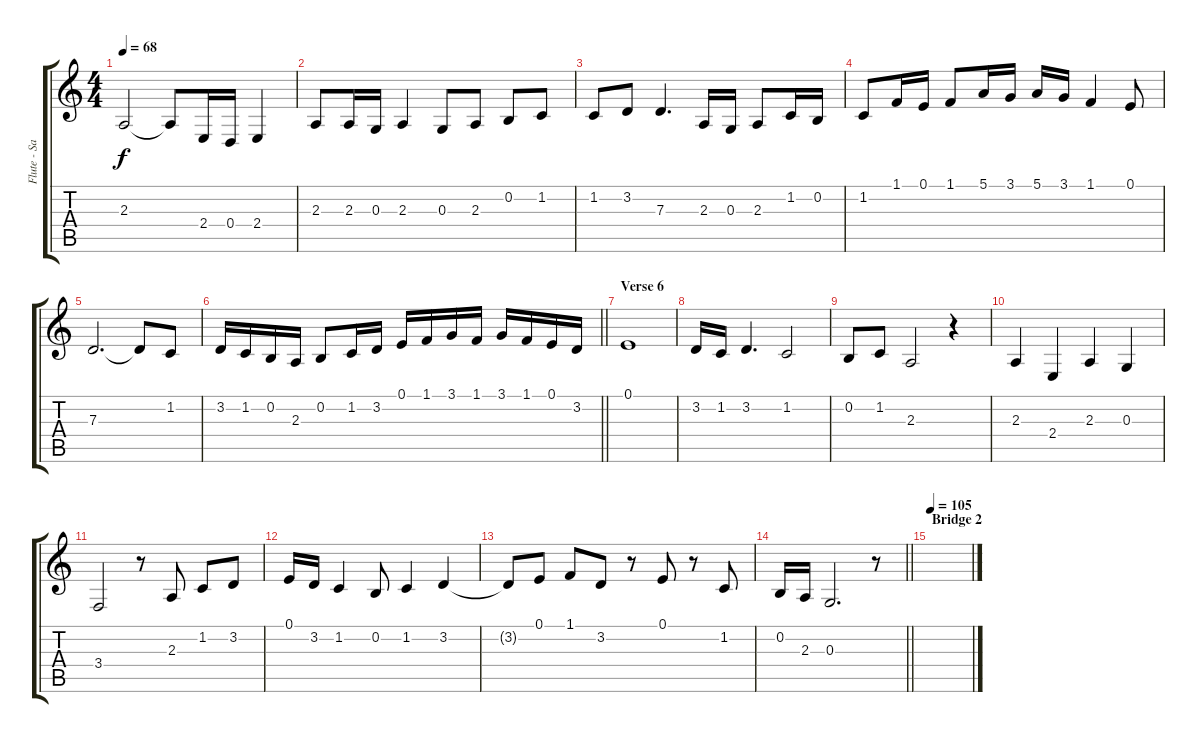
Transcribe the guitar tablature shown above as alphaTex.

\track ("Flute - Sax" "Flute - Sa") {instrument flute}
\staff {score tabs}
\tuning (E4 B3 G3 D3 A2 E2) {hide}
\ts (4 4)
\tempo 68
\clef g2
\ks c
2.3.2{dy f} 2.3{t}.8 2.4.16 0.4.16 2.4.4 |
2.3.8 2.3.16 0.3.16 2.3.4 0.3.8 2.3.8 0.2.8 1.2.8 |
1.2.8 3.2.8 7.3.4{d} 2.3.16 0.3.16 2.3.8 1.2.16 0.2.16 |
1.2.8 1.1.16 0.1.16 1.1.8 5.1.16 3.1.16 5.1.16 3.1.16 1.1.4 0.1.8 |
7.3.2{d} 7.3{t}.8 1.2.8 |
\barLineRight lightlight
3.2.16 1.2.16 0.2.16 2.3.16 0.2.8 1.2.16 3.2.16 0.1.16 1.1.16 3.1.16 1.1.16 3.1.16 1.1.16 0.1.16 3.2.16 |
\section ("" "Verse 6")
0.1.1 |
3.2.16 1.2.16 3.2.4{d} 1.2.2 |
0.2.8 1.2.8 2.3.2 r.4 |
2.3.4 2.4.4 2.3.4 0.3.4 |
3.4.2 r.8 2.3.8 1.2.8 3.2.8 |
0.1.16 3.2.16 1.2.4 0.2.8 1.2.4 3.2.4 |
3.2{t}.8 0.1.8 1.1.8 3.2.8 r.8 0.1.8 r.8 1.2.8 |
\barLineRight lightlight
0.2.16 2.3.16 0.3.2{d} r.8 |
\section ("" "Bridge 2")
\tempo 105
